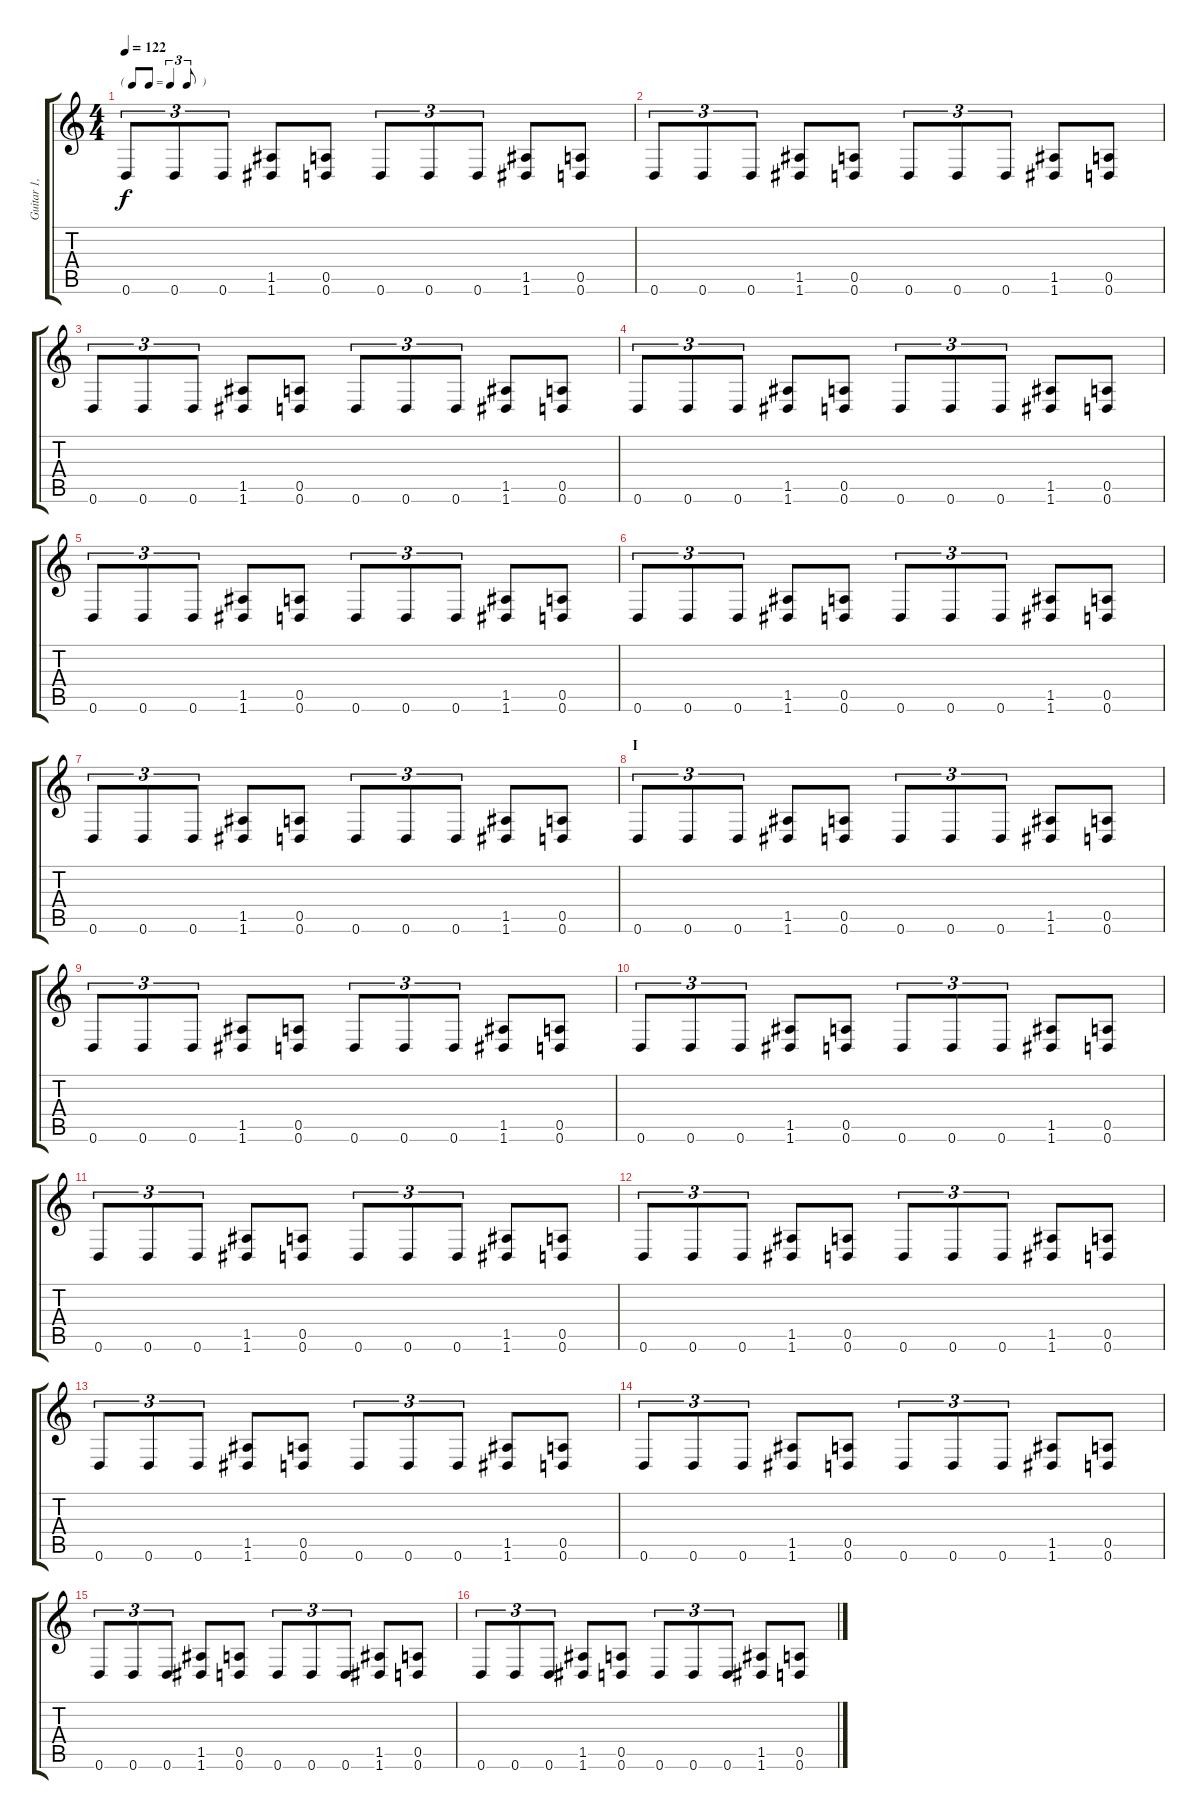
\track ("Guitar 1, Dime" "Guitar 1, ") {instrument overdrivenguitar}
\staff {score tabs}
\tuning (E4 B3 G3 D3 A2 D2) {hide}
\ts (4 4)
\tf triplet8th
\tempo 122
\clef g2
\ks c
0.6.8{tu (3 2) dy f} 0.6.8{tu (3 2)} 0.6.8{tu (3 2)} (1.5 1.6).8 (0.5 0.6).8 0.6.8{tu (3 2)} 0.6.8{tu (3 2)} 0.6.8{tu (3 2)} (1.5 1.6).8 (0.5 0.6).8 |
0.6.8{tu (3 2)} 0.6.8{tu (3 2)} 0.6.8{tu (3 2)} (1.5 1.6).8 (0.5 0.6).8 0.6.8{tu (3 2)} 0.6.8{tu (3 2)} 0.6.8{tu (3 2)} (1.5 1.6).8 (0.5 0.6).8 |
0.6.8{tu (3 2)} 0.6.8{tu (3 2)} 0.6.8{tu (3 2)} (1.5 1.6).8 (0.5 0.6).8 0.6.8{tu (3 2)} 0.6.8{tu (3 2)} 0.6.8{tu (3 2)} (1.5 1.6).8 (0.5 0.6).8 |
0.6.8{tu (3 2)} 0.6.8{tu (3 2)} 0.6.8{tu (3 2)} (1.5 1.6).8 (0.5 0.6).8 0.6.8{tu (3 2)} 0.6.8{tu (3 2)} 0.6.8{tu (3 2)} (1.5 1.6).8 (0.5 0.6).8 |
0.6.8{tu (3 2)} 0.6.8{tu (3 2)} 0.6.8{tu (3 2)} (1.5 1.6).8 (0.5 0.6).8 0.6.8{tu (3 2)} 0.6.8{tu (3 2)} 0.6.8{tu (3 2)} (1.5 1.6).8 (0.5 0.6).8 |
0.6.8{tu (3 2)} 0.6.8{tu (3 2)} 0.6.8{tu (3 2)} (1.5 1.6).8 (0.5 0.6).8 0.6.8{tu (3 2)} 0.6.8{tu (3 2)} 0.6.8{tu (3 2)} (1.5 1.6).8 (0.5 0.6).8 |
0.6.8{tu (3 2)} 0.6.8{tu (3 2)} 0.6.8{tu (3 2)} (1.5 1.6).8 (0.5 0.6).8 0.6.8{tu (3 2)} 0.6.8{tu (3 2)} 0.6.8{tu (3 2)} (1.5 1.6).8 (0.5 0.6).8 |
\section ("" "I")
0.6.8{tu (3 2)} 0.6.8{tu (3 2)} 0.6.8{tu (3 2)} (1.5 1.6).8 (0.5 0.6).8 0.6.8{tu (3 2)} 0.6.8{tu (3 2)} 0.6.8{tu (3 2)} (1.5 1.6).8 (0.5 0.6).8 |
0.6.8{tu (3 2)} 0.6.8{tu (3 2)} 0.6.8{tu (3 2)} (1.5 1.6).8 (0.5 0.6).8 0.6.8{tu (3 2)} 0.6.8{tu (3 2)} 0.6.8{tu (3 2)} (1.5 1.6).8 (0.5 0.6).8 |
0.6.8{tu (3 2)} 0.6.8{tu (3 2)} 0.6.8{tu (3 2)} (1.5 1.6).8 (0.5 0.6).8 0.6.8{tu (3 2)} 0.6.8{tu (3 2)} 0.6.8{tu (3 2)} (1.5 1.6).8 (0.5 0.6).8 |
0.6.8{tu (3 2)} 0.6.8{tu (3 2)} 0.6.8{tu (3 2)} (1.5 1.6).8 (0.5 0.6).8 0.6.8{tu (3 2)} 0.6.8{tu (3 2)} 0.6.8{tu (3 2)} (1.5 1.6).8 (0.5 0.6).8 |
0.6.8{tu (3 2)} 0.6.8{tu (3 2)} 0.6.8{tu (3 2)} (1.5 1.6).8 (0.5 0.6).8 0.6.8{tu (3 2)} 0.6.8{tu (3 2)} 0.6.8{tu (3 2)} (1.5 1.6).8 (0.5 0.6).8 |
0.6.8{tu (3 2)} 0.6.8{tu (3 2)} 0.6.8{tu (3 2)} (1.5 1.6).8 (0.5 0.6).8 0.6.8{tu (3 2)} 0.6.8{tu (3 2)} 0.6.8{tu (3 2)} (1.5 1.6).8 (0.5 0.6).8 |
0.6.8{tu (3 2)} 0.6.8{tu (3 2)} 0.6.8{tu (3 2)} (1.5 1.6).8 (0.5 0.6).8 0.6.8{tu (3 2)} 0.6.8{tu (3 2)} 0.6.8{tu (3 2)} (1.5 1.6).8 (0.5 0.6).8 |
0.6.8{tu (3 2)} 0.6.8{tu (3 2)} 0.6.8{tu (3 2)} (1.5 1.6).8 (0.5 0.6).8 0.6.8{tu (3 2)} 0.6.8{tu (3 2)} 0.6.8{tu (3 2)} (1.5 1.6).8 (0.5 0.6).8 |
0.6.8{tu (3 2)} 0.6.8{tu (3 2)} 0.6.8{tu (3 2)} (1.5 1.6).8 (0.5 0.6).8 0.6.8{tu (3 2)} 0.6.8{tu (3 2)} 0.6.8{tu (3 2)} (1.5 1.6).8 (0.5 0.6).8
